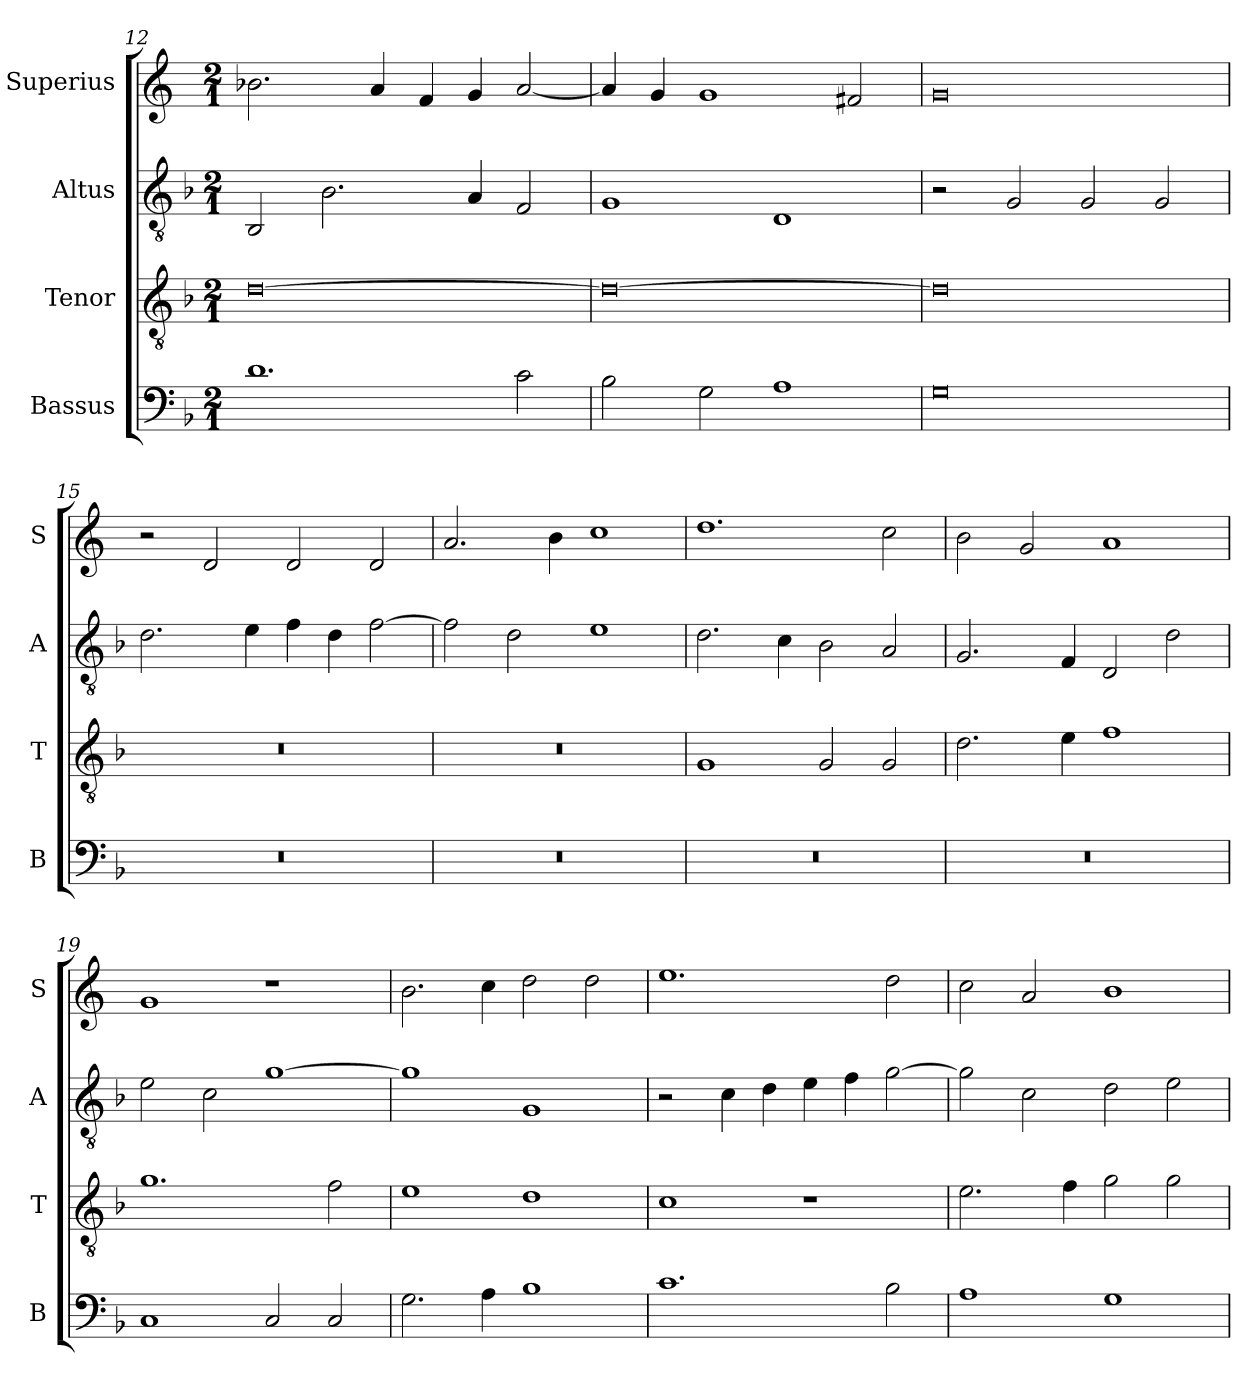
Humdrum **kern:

**kern	**kern	**kern	**kern
*part4	*part3	*part2	*part1
*staff4	*staff3	*staff2	*staff1
*I"Bassus	*I"Tenor	*I"Altus	*I"Superius
*I'B	*I'T	*I'A	*I'S
*clefF4	*clefGv2	*clefGv2	*clefG2
*k[b-]	*k[b-]	*k[b-]	*k[]
*M2/1	*M2/1	*M2/1	*M2/1
=12	=12	=12	=12
1.d	[0d	2BB-/	2.b-X\
.	.	2.B-\	.
.	.	.	4a/
.	.	.	4f/
.	.	4A/	4g/
2c\	.	2F/	[2a/
=13	=13	=13	=13
2B-\	0d_	1G	4a/]
.	.	.	4g/
2G\	.	.	1g
1A	.	1D	.
.	.	.	2f#X/
=14	=14	=14	=14
0G	0d]	2r	0g
.	.	2G/	.
.	.	2G/	.
.	.	2G/	.
=15	=15	=15	=15
0r	0r	2.d\	2r
.	.	.	2d/
.	.	4e\	.
.	.	4f\	2d/
.	.	4d\	.
.	.	[2f\	2d/
=16	=16	=16	=16
0r	0r	2f\]	2.a/
.	.	2d\	.
.	.	.	4b\
.	.	1e	1cc
=17	=17	=17	=17
0r	1G	2.d\	1.dd
.	.	4c\	.
.	2G/	2B-\	.
.	2G/	2A/	2cc\
=18	=18	=18	=18
0r	2.d\	2.G/	2b\
.	.	.	2g/
.	4e\	4F/	.
.	1f	2D/	1a
.	.	2d\	.
=19	=19	=19	=19
1C	1.g	2e\	1g
.	.	2c\	.
2C/	.	[1g	1r
2C/	2f\	.	.
=20	=20	=20	=20
2.G\	1e	1g]	2.b\
4A\	.	.	4cc\
1B-	1d	1G	2dd\
.	.	.	2dd\
=21	=21	=21	=21
1.c	1c	2r	1.ee
.	.	4c\	.
.	.	4d\	.
.	1r	4e\	.
.	.	4f\	.
2B-\	.	[2g\	2dd\
=22	=22	=22	=22
1A	2.e\	2g\]	2cc\
.	.	2c\	2a/
.	4f\	.	.
1G	2g\	2d\	1b
.	2g\	2e\	.
=	=	=	=
*-	*-	*-	*-
